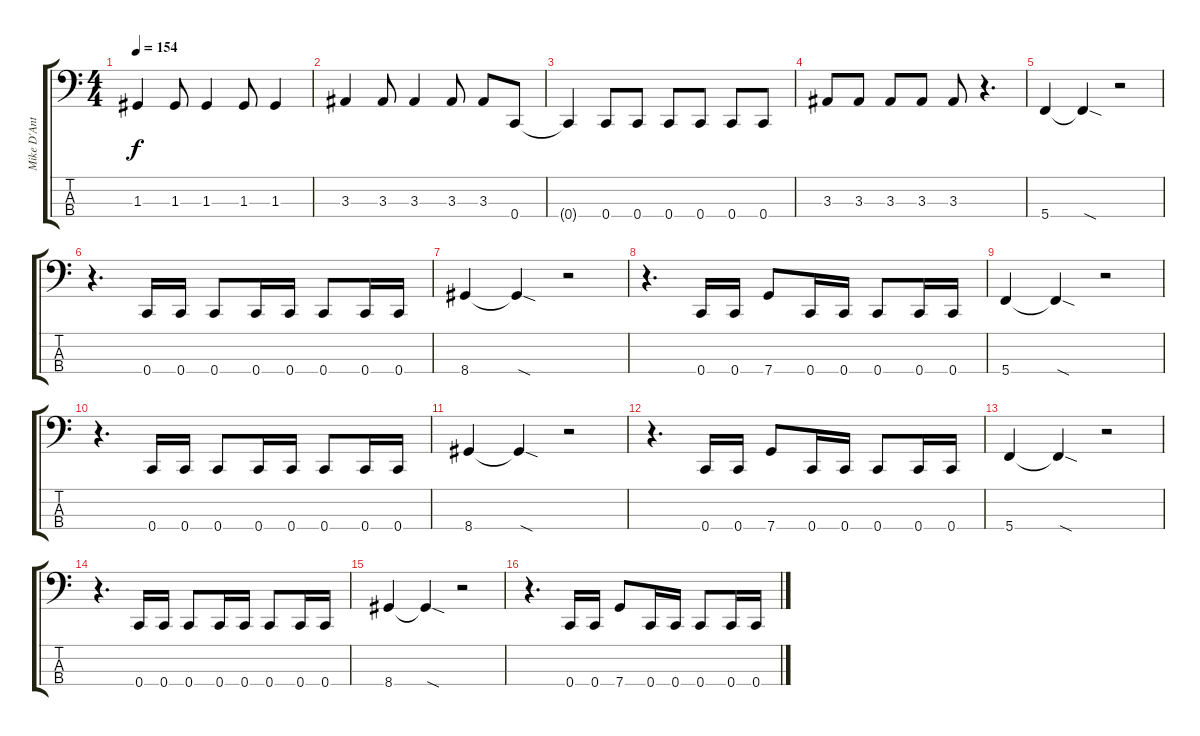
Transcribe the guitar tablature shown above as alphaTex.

\track ("Mike D'Antonio" "Mike D'Ant") {instrument electricbasspick}
\staff {score tabs}
\tuning (F2 C2 G1 C1) {hide}
\ts (4 4)
\tempo 154
\clef f4
\ks c
1.3.4{dy f} 1.3.8 1.3.4 1.3.8 1.3.4 |
3.3.4 3.3.8 3.3.4 3.3.8 3.3.8 0.4.8 |
0.4{t}.4 0.4.8 0.4.8 0.4.8 0.4.8 0.4.8 0.4.8 |
3.3.8 3.3.8 3.3.8 3.3.8 3.3.8 r.4{d} |
5.4.4 5.4{sod t}.4 r.2 |
r.4{d} 0.4.16 0.4.16 0.4.8 0.4.16 0.4.16 0.4.8 0.4.16 0.4.16 |
8.4.4 8.4{sod t}.4 r.2 |
r.4{d} 0.4.16 0.4.16 7.4.8 0.4.16 0.4.16 0.4.8 0.4.16 0.4.16 |
5.4.4 5.4{sod t}.4 r.2 |
r.4{d} 0.4.16 0.4.16 0.4.8 0.4.16 0.4.16 0.4.8 0.4.16 0.4.16 |
8.4.4 8.4{sod t}.4 r.2 |
r.4{d} 0.4.16 0.4.16 7.4.8 0.4.16 0.4.16 0.4.8 0.4.16 0.4.16 |
5.4.4 5.4{sod t}.4 r.2 |
r.4{d} 0.4.16 0.4.16 0.4.8 0.4.16 0.4.16 0.4.8 0.4.16 0.4.16 |
8.4.4 8.4{sod t}.4 r.2 |
r.4{d} 0.4.16 0.4.16 7.4.8 0.4.16 0.4.16 0.4.8 0.4.16 0.4.16
